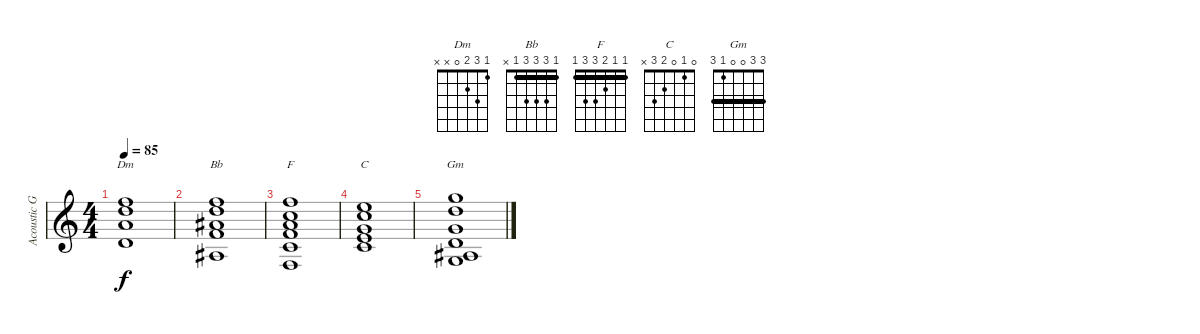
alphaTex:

\track ("Acoustic Guitar 1" "Acoustic G") {instrument acousticguitarsteel}
\staff {score}
\tuning (E4 B3 G3 D3 A2 E2) {hide}
\chord ("Dm" 1 3 2 0 x x)
\chord ("Bb" 1 3 3 3 1 x) {barre 1}
\chord ("F" 1 1 2 3 3 1) {barre 1}
\chord ("C" 0 1 0 2 3 x)
\chord ("Gm" 3 3 0 0 1 3) {barre 3}
\ts (4 4)
\tempo 85
\clef g2
\ks c
(1.1 3.2 2.3 0.4).1{bd 240 ch "Dm" dy f} |
(1.1 3.2 3.3 3.4 1.5).1{bd 240 ch "Bb"} |
(1.1 1.2 2.3 3.4 3.5 1.6).1{bd 240 ch "F"} |
(0.1 1.2 0.3 2.4 3.5).1{bd 240 ch "C"} |
(3.1 3.2 0.3 0.4 1.5 3.6).1{bd 240 ch "Gm"}
